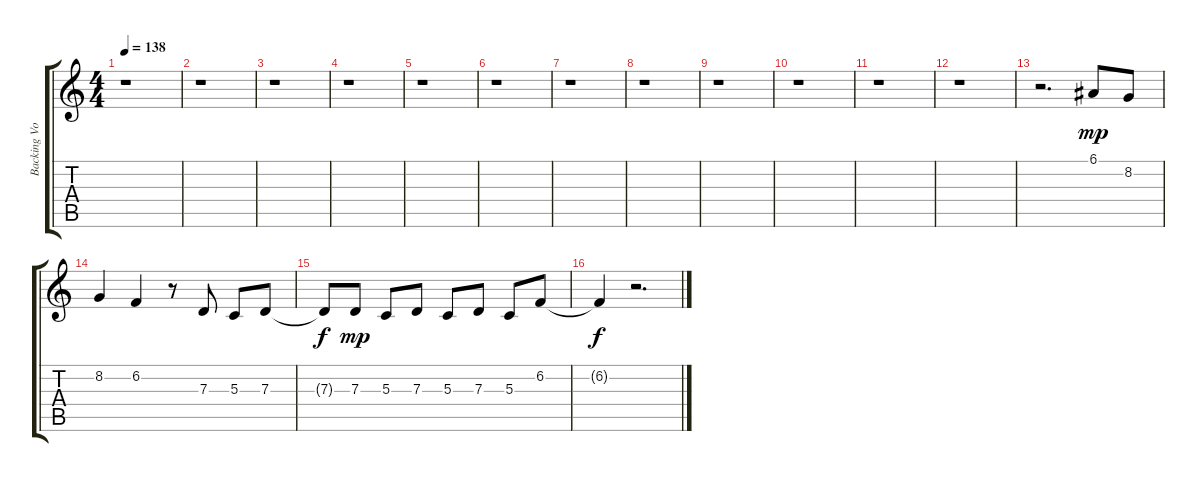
\track ("Backing Vocals" "Backing Vo") {instrument voiceoohs}
\staff {score tabs}
\tuning (E4 B3 G3 D3 A2 E2) {hide}
\ts (4 4)
\tempo 138
\clef g2
\ks c
r.1{dy f} |
r.1 |
r.1 |
r.1 |
r.1 |
r.1 |
r.1 |
r.1 |
r.1 |
r.1 |
r.1 |
r.1 |
r.2{d} 6.1.8{dy mp} 8.2.8 |
8.2.4 6.2.4 r.8 7.3.8 5.3.8 7.3.8 |
7.3{t}.8{dy f} 7.3.8{dy mp} 5.3.8 7.3.8 5.3.8 7.3.8 5.3.8 6.2.8 |
6.2{t}.4{dy f} r.2{d}
